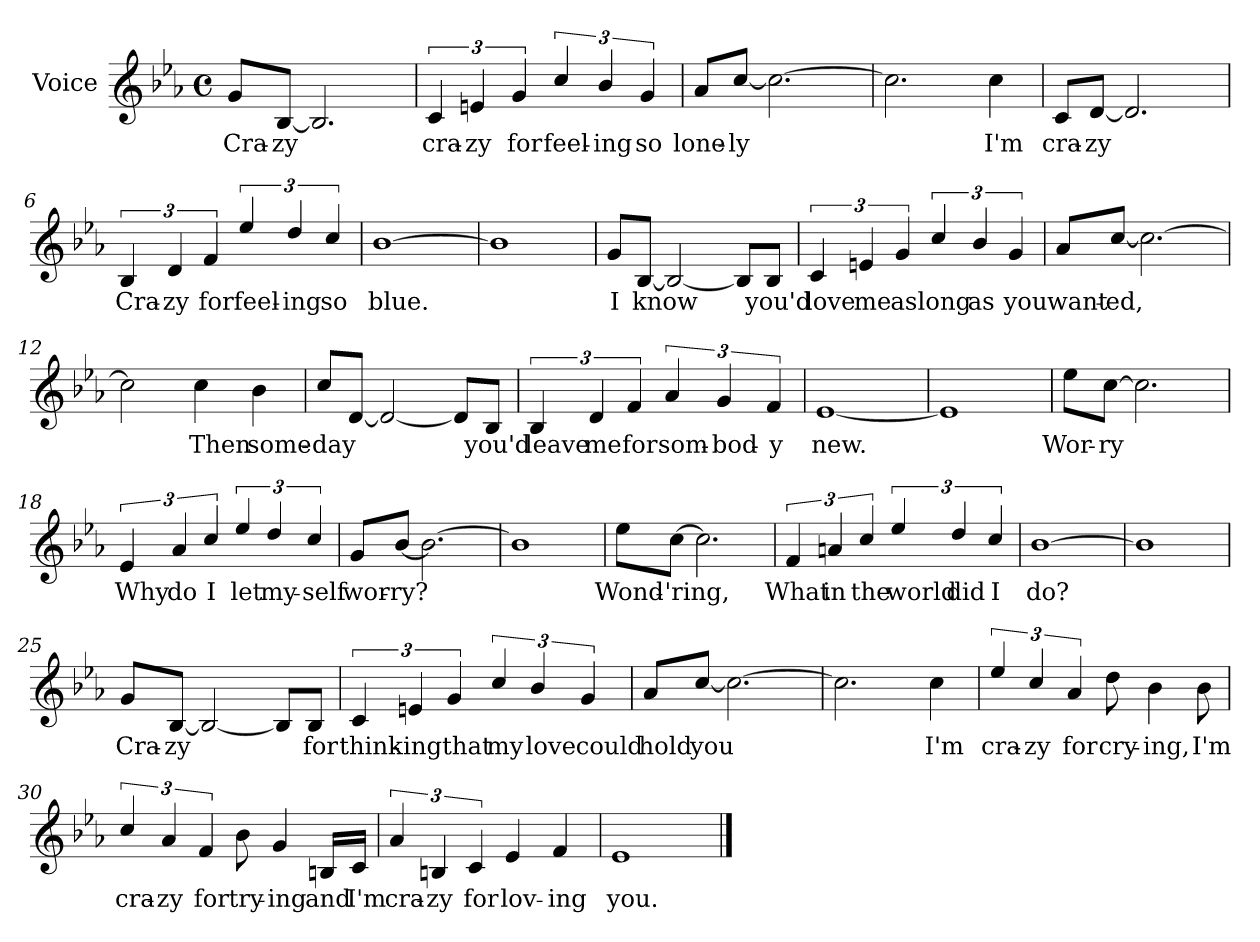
**kern	**text
*part1	*part1
*staff1	*staff1
*I"Voice	*
*clefG2	*
*k[b-e-a-]	*
*E-:	*
*M4/4	*
*met(c)	*
=1	=1
8g/L	Cra-
[8B-/J	-zy
2.B-/]	.
=2	=2
6c/	cra-
6en/	-zy
6g/	for
6cc/	feel-
6b-/	-ing
6g/	so
=3	=3
8a-/L	lone-
[8cc/J	-ly
2.cc\_	.
=4	=4
2.cc\]	.
4cc\	I'm
=5	=5
8c/L	cra-
[8d/J	-zy
2.d/]	.
!!LO:LB:g=z
=6	=6
6B-/	Cra-
6d/	-zy
6f/	for
6ee-/	feel-
6dd/	-ing
6cc/	so
=7	=7
[1b-	blue.
=8	=8
1b-]	.
=9	=9
8g/L	I
[8B-/J	know
2B-/_	.
8B-/L]	.
8B-/J	you'd
!!LO:LB:g=z
=10	=10
6c/	love
6en/	me
6g/	as
6cc/	long
6b-/	as
6g/	you
=11	=11
8a-/L	want-
[8cc/J	-ed,
2.cc\_	.
=12	=12
2cc\]	.
4cc\	Then
4b-\	some-
=13	=13
8cc/L	-day
[8d/J	.
2d/_	.
8d/L]	.
8B-/J	you'd
!!LO:LB:g=z
=14	=14
6B-/	leave
6d/	me
6f/	for
6a-/	som-
6g/	-bod-
6f/	-y
=15	=15
[1e-	new.
=16	=16
1e-]	.
=17	=17
8ee-\L	Wor-
[8cc\J	-ry
2.cc\]	.
=18	=18
6e-/	Why
6a-/	do
6cc/	I
6ee-/	let
6dd/	my-
6cc/	-self
!!LO:LB:g=z
=19	=19
8g/L	wor-
[8b-/J	-ry?
2.b-\_	.
=20	=20
1b-]	.
=21	=21
8ee-\L	Wond-
[8cc\J	-'ring,
2.cc\]	.
=22	=22
6f/	What
6an/	in
6cc/	the
6ee-/	world
6dd/	did
6cc/	I
=23	=23
[1b-	do?
=24	=24
1b-]	.
!!LO:LB:g=z
=25	=25
8g/L	Cra-
[8B-/J	-zy
2B-/_	.
8B-/L]	.
8B-/J	for
=26	=26
6c/	think-
6en/	-ing
6g/	that
6cc/	my
6b-/	love
6g/	could
=27	=27
8a-/L	hold
[8cc/J	you
2.cc\_	.
=28	=28
2.cc\]	.
4cc\	I'm
!!LO:LB:g=z
=29	=29
6ee-/	cra-
6cc/	-zy
6a-/	for
8dd\	cry-
4b-\	-ing,
8b-\	I'm
=30	=30
6cc/	cra-
6a-/	-zy
6f/	for
8b-\	try-
4g/	-ing
16Bn/L	and
16c/J	I'm
=31	=31
6a-/	cra-
6Bn/	-zy
6c/	for
4e-/	lov-
4f/	-ing
=32	=32
1e-	you.
==	==
*-	*-
